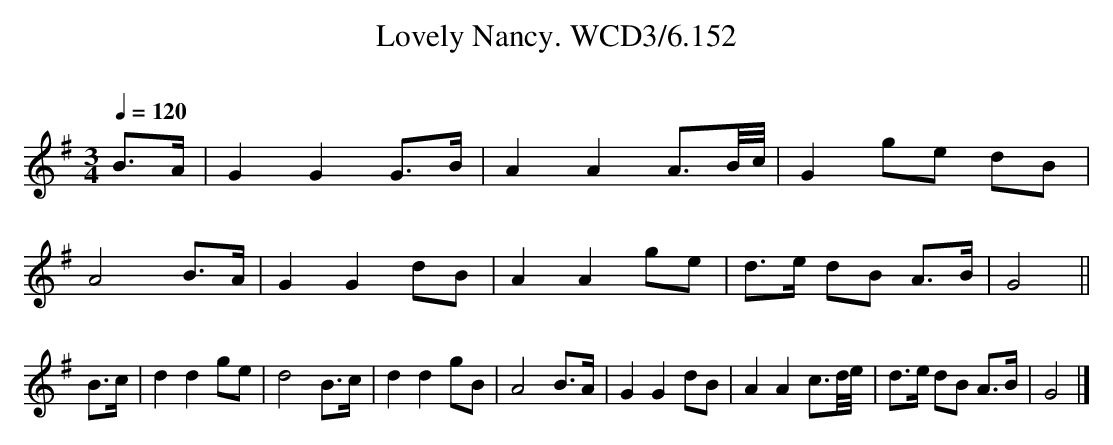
X:1
T:Lovely Nancy. WCD3/6.152
O:
M:3/4
L:1/8
Q:1/4=120
K:G
B>A|G2 G2 G>B|A2 A2 A3/B//c//|G2 ge dB|
A4 B>A|G2 G2 dB|A2 A2 ge|d>e dB A>B|G4||
B>c|d2d2 ge|d4 B>c|d2d2 gB|A4 B>A|G2G2 dB|A2A2 c3/d//e//|d>e dB A>B|G4|]
